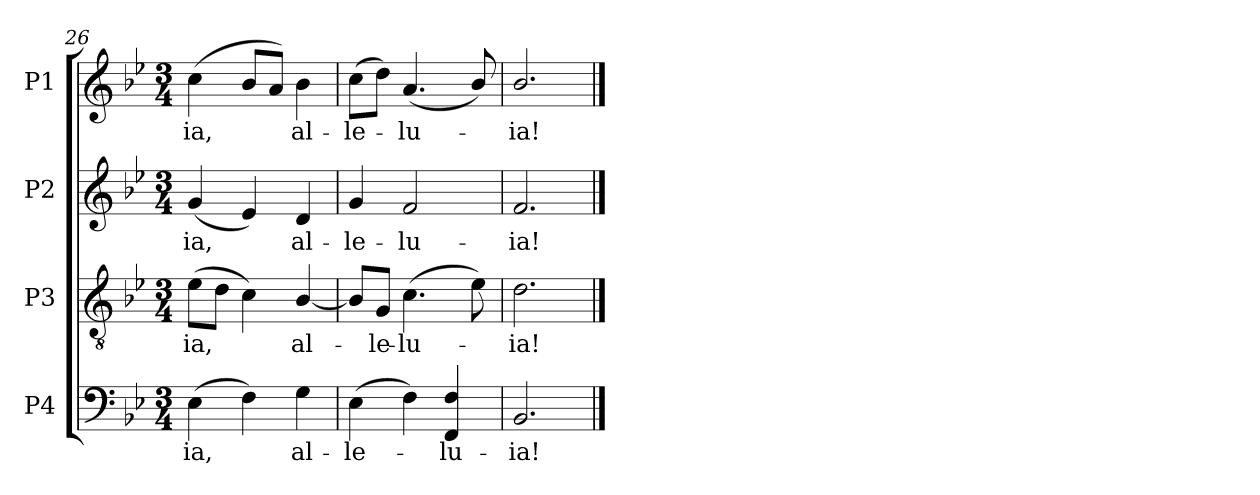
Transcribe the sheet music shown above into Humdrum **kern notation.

**kern	**text	**kern	**text	**kern	**text	**kern	**text
*part4	*part4	*part3	*part3	*part2	*part2	*part1	*part1
*staff4	*staff4	*staff3	*staff3	*staff2	*staff2	*staff1	*staff1
*I"P4	*	*I"P3	*	*I"P2	*	*I"P1	*
*clefF4	*	*clefGv2	*	*clefG2	*	*clefG2	*
*	*	*ITrd7c12	*	*	*	*	*
*k[b-e-]	*	*k[b-e-]	*	*k[b-e-]	*	*k[b-e-]	*
*B-:	*	*B-:	*	*B-:	*	*B-:	*
*M3/4	*	*M3/4	*	*M3/4	*	*M3/4	*
=26	=26	=26	=26	=26	=26	=26	=26
!	!LO:LY:b:color=#000000	!	!	!	!	!	!
!	!	!	!LO:LY:b:color=#000000	!	!	!	!
!	!	!	!	!	!LO:LY:b:color=#000000	!	!
!	!	!	!	!	!	!	!LO:LY:b:color=#000000
(4E-i\	-ia,	(8E-i\L	-ia,	(4gi/	-ia,	(4cci\	-ia,
.	.	8Di\J	.	.	.	.	.
4Fi\)	.	4Ci\)	.	4e-i/)	.	8b-i/L	.
.	.	.	.	.	.	8ai/J)	.
!	!LO:LY:b:color=#000000	!	!	!	!	!	!
!	!	!	!LO:LY:b:color=#000000	!	!	!	!
!	!	!	!	!	!LO:LY:b:color=#000000	!	!
!	!	!	!	!	!	!	!LO:LY:b:color=#000000
4Gi\	al-	[4BB-i/	al-	4di/	al-	4b-i\	al-
=27	=27	=27	=27	=27	=27	=27	=27
!	!LO:LY:b:color=#000000	!	!	!	!	!	!
!	!	!	!	!	!LO:LY:b:color=#000000	!	!
!	!	!	!	!	!	!	!LO:LY:b:color=#000000
(4E-i\	-le-	8BB-i/L]	.	4gi/	-le-	(8cci\L	-le-
!	!	!	!LO:LY:b:color=#000000	!	!	!	!
.	.	8GGi/J	-le-	.	.	8ddi\J)	.
!	!	!	!LO:LY:b:color=#000000	!	!	!	!
!	!	!	!	!	!LO:LY:b:color=#000000	!	!
!	!	!	!	!	!	!	!LO:LY:b:color=#000000
4Fi\)	.	(4.Ci\	-lu-	2fi/	-lu-	(4.ai/	-lu-
!	!LO:LY:b:color=#000000	!	!	!	!	!	!
4FFi/ 4Fi	-lu-	.	.	.	.	.	.
.	.	8E-i\)	.	.	.	8b-i/)	.
=28	=28	=28	=28	=28	=28	=28	=28
!	!LO:LY:b:color=#000000	!	!	!	!	!	!
!	!	!	!LO:LY:b:color=#000000	!	!	!	!
!	!	!	!	!	!LO:LY:b:color=#000000	!	!
!	!	!	!	!	!	!	!LO:LY:b:color=#000000
2.BB-i/	-ia!	2.Di\	-ia!	2.fi/	-ia!	2.b-i/	-ia!
==	==	==	==	==	==	==	==
*-	*-	*-	*-	*-	*-	*-	*-
